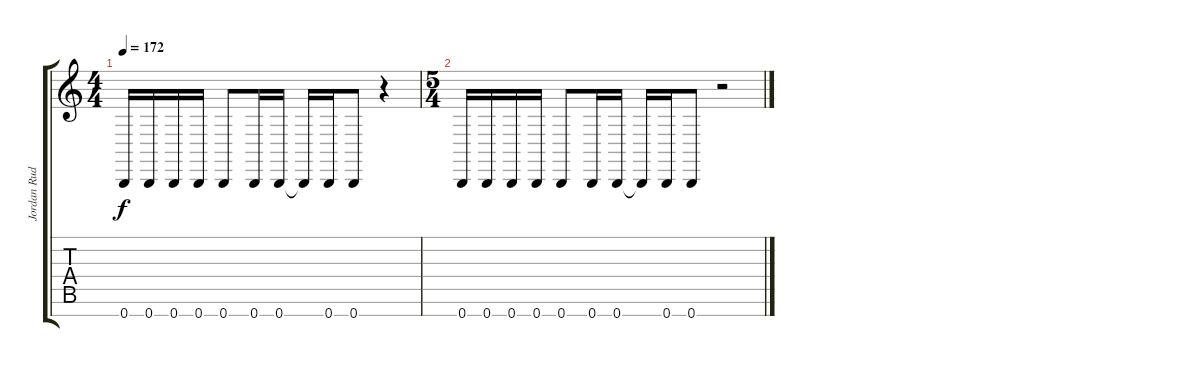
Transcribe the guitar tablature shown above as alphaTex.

\track ("Jordan Rudess" "Jordan Rud") {instrument lead1square}
\staff {score tabs}
\tuning (E4 B3 G3 D3 A2 E2 B1) {hide}
\ts (4 4)
\tempo 172
\clef g2
\ks c
0.7.16{dy f} 0.7.16 0.7.16 0.7.16 0.7.8 0.7.16 0.7.16 0.7{t}.16 0.7.16 0.7.8 r.4 |
\ts (5 4)
0.7.16 0.7.16 0.7.16 0.7.16 0.7.8 0.7.16 0.7.16 0.7{t}.16 0.7.16 0.7.8 r.2
